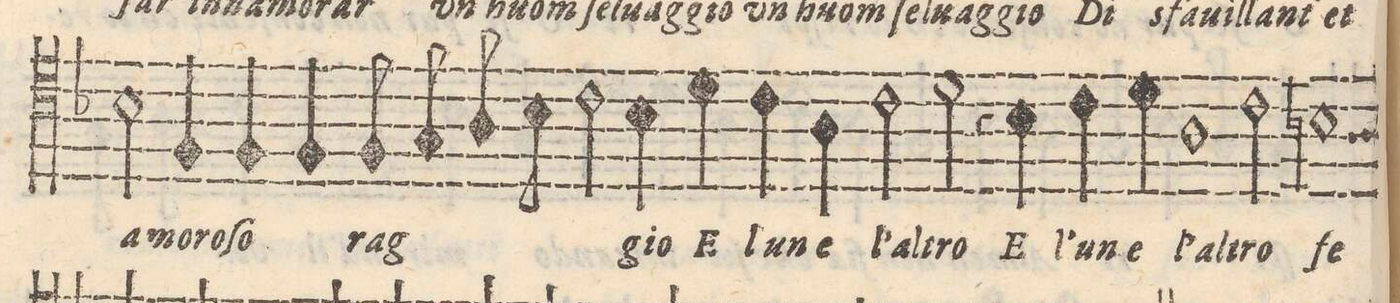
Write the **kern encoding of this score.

**kern	**text
*I"TENORE	*
*clefC4	*
*k[b-]	*
*met(C)	*
*M2/1	*
2B-\	a-
=23-	=23-
4F/	-mo-
4F/	-ro-
4F/	-ſo
8F/	rag-
8G/	.
8A/	.
8B-\	.
2c\	.
=24-	=24-
4B-\	-gio
4d\	E
4c\	lun
4A\	e
2c\	l'al-
2d\	-tro
=25-	=25-
4r	.
4B-\	E
4c\	l'un
4d\	e
1A	l'al-
=26-	=26-
2c\	-tro
1Bn	fe
*-	*-
